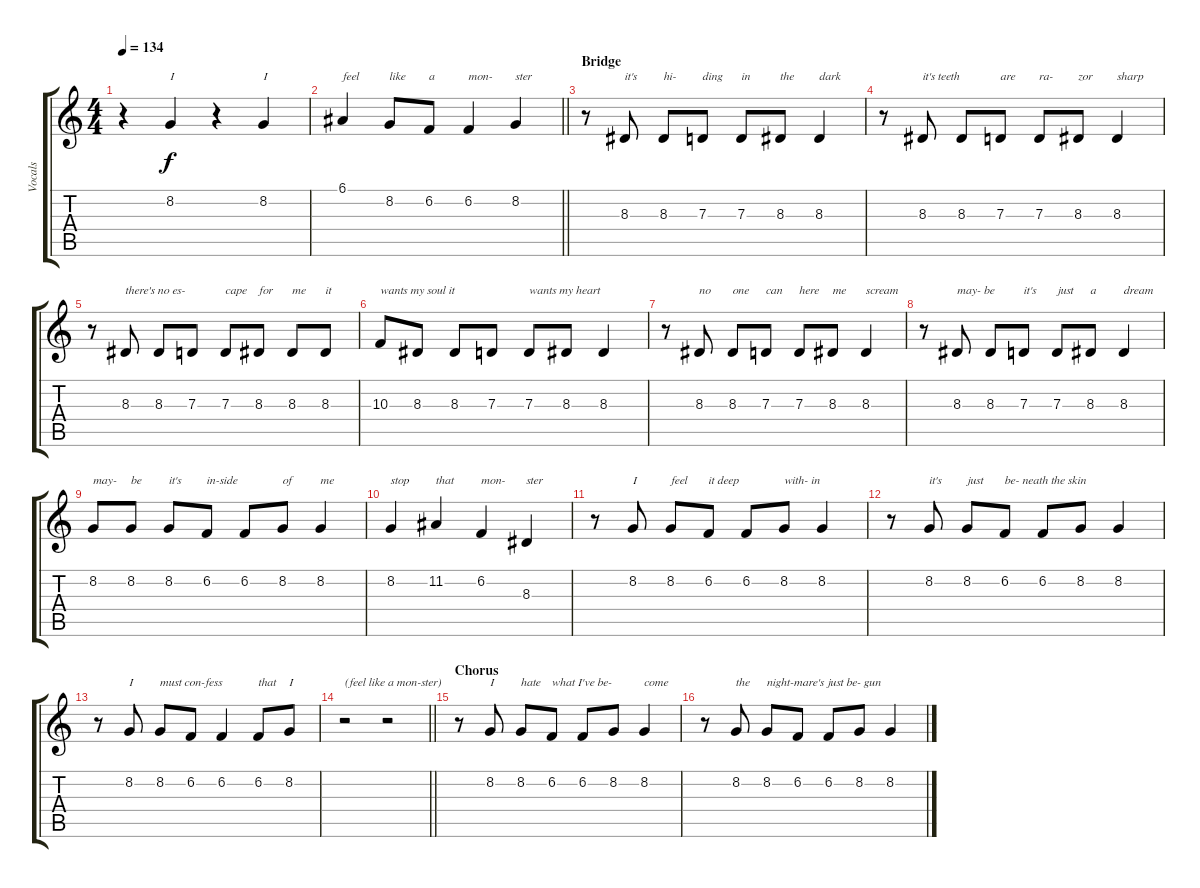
\track ("Vocals" "Vocals") {instrument lead2sawtooth}
\staff {score tabs}
\tuning (E4 B3 G3 D3 A2 E2) {hide}
\ts (4 4)
\tempo 134
\clef g2
\ks c
r.4{dy f} 8.2.4{txt "I"} r.4 8.2.4{txt "I"} |
\barLineRight lightlight
6.1.4{txt "feel"} 8.2.8{txt "like"} 6.2.8{txt "a"} 6.2.4{txt "mon-"} 8.2.4{txt "ster"} |
\section ("" "Bridge")
r.8 8.3.8{txt "it's"} 8.3.8{txt "hi-"} 7.3.8{txt "ding"} 7.3.8{txt "in"} 8.3.8{txt "the"} 8.3.4{txt "dark"} |
r.8 8.3.8{txt "it's teeth"} 8.3.8 7.3.8{txt "are"} 7.3.8{txt "ra-"} 8.3.8{txt "zor"} 8.3.4{txt "sharp"} |
r.8 8.3.8{txt "there's no es-"} 8.3.8 7.3.8 7.3.8{txt "cape"} 8.3.8{txt "for"} 8.3.8{txt "me"} 8.3.8{txt "it"} |
10.3.8{txt "wants my soul it"} 8.3.8 8.3.8 7.3.8 7.3.8{txt "wants my heart"} 8.3.8 8.3.4 |
r.8 8.3.8{txt "no"} 8.3.8{txt "one"} 7.3.8{txt "can"} 7.3.8{txt "here"} 8.3.8{txt "me"} 8.3.4{txt "scream"} |
r.8 8.3.8{txt "may- be"} 8.3.8 7.3.8{txt "it's"} 7.3.8{txt "just"} 8.3.8{txt "a"} 8.3.4{txt "dream"} |
8.2.8{txt "may-"} 8.2.8{txt "be"} 8.2.8{txt "it's"} 6.2.8{txt "in-side"} 6.2.8 8.2.8{txt "of"} 8.2.4{txt "me"} |
8.2.4{txt "stop"} 11.2.4{txt "that"} 6.2.4{txt "mon-"} 8.3.4{txt "ster"} |
r.8 8.2.8{txt "I"} 8.2.8{txt "feel"} 6.2.8{txt "it deep"} 6.2.8 8.2.8{txt "with- in"} 8.2.4 |
r.8 8.2.8{txt "it's"} 8.2.8{txt "just"} 6.2.8{txt "be- neath the skin"} 6.2.8 8.2.8 8.2.4 |
r.8 8.2.8{txt "I"} 8.2.8{txt "must con-fess"} 6.2.8 6.2.4 6.2.8{txt "that"} 8.2.8{txt "I"} |
\barLineRight lightlight
r.2{txt "(feel like a mon-ster)"} r.2 |
\section ("" "Chorus")
r.8 8.2.8{txt "I"} 8.2.8{txt "hate"} 6.2.8{txt "what I've be-"} 6.2.8 8.2.8 8.2.4{txt "come"} |
r.8 8.2.8{txt "the"} 8.2.8{txt "night-mare's just be- gun"} 6.2.8 6.2.8 8.2.8 8.2.4
